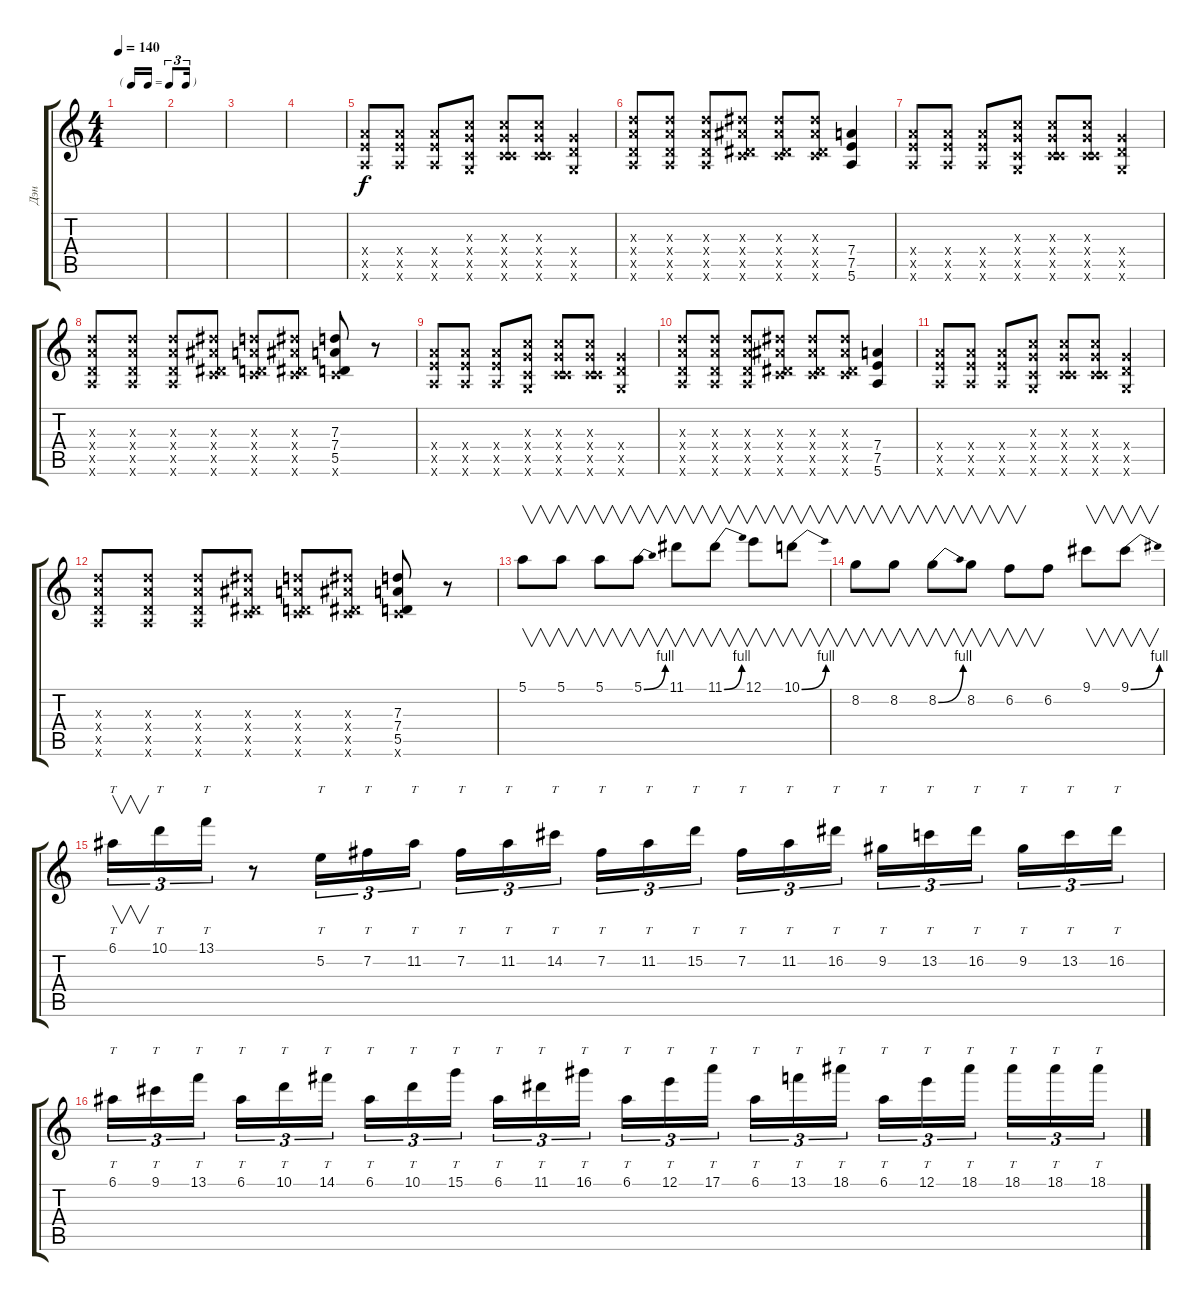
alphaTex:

\track ("Дэн" "Дэн") {instrument distortionguitar}
\staff {score tabs}
\tuning (E4 B3 G3 D3 A2 E2) {hide}
\ts (4 4)
\tf triplet16th
\tempo 140
\clef g2
\ks c
|
|
|
|
(7.4{x} 7.5{x} 5.6{x}).8 (7.4{x} 7.5{x} 5.6{x}).8 (7.4{x} 7.5{x} 5.6{x}).8 (5.3{x} 5.4{x} 3.5{x} 3.6{x}).8 (5.3{x} 5.4{x} 3.5{x} 8.6{x}).8 (5.3{x} 5.4{x} 3.5{x} 8.6{x}).8 (5.4{x} 5.5{x} 3.6{x}).4 |
(7.3{x} 7.4{x} 5.5{x} 5.6{x}).8 (7.3{x} 7.4{x} 5.5{x} 5.6{x}).8 (7.3{x} 7.4{x} 5.5{x} 5.6{x}).8 (8.3{x} 8.4{x} 6.5{x} 8.6{x}).8 (8.3{x} 8.4{x} 6.5{x} 8.6{x}).8 (8.3{x} 8.4{x} 6.5{x} 8.6{x}).8 (7.4 7.5 5.6).4 |
(7.4{x} 7.5{x} 5.6{x}).8 (7.4{x} 7.5{x} 5.6{x}).8 (7.4{x} 7.5{x} 5.6{x}).8 (5.3{x} 5.4{x} 3.5{x} 3.6{x}).8 (5.3{x} 5.4{x} 3.5{x} 8.6{x}).8 (5.3{x} 5.4{x} 3.5{x} 8.6{x}).8 (5.4{x} 5.5{x} 3.6{x}).4 |
(7.3{x} 7.4{x} 5.5{x} 5.6{x}).8 (7.3{x} 7.4{x} 5.5{x} 5.6{x}).8 (7.3{x} 7.4{x} 5.5{x} 5.6{x}).8 (8.3{x} 8.4{x} 6.5{x} 8.6{x}).8 (7.3{x} 7.4{x} 5.5{x} 8.6{x}).8 (8.3{x} 8.4{x} 6.5{x} 8.6{x}).8 (7.3 7.4 5.5 8.6{x}).8 r.8 |
(7.4{x} 7.5{x} 5.6{x}).8 (7.4{x} 7.5{x} 5.6{x}).8 (7.4{x} 7.5{x} 5.6{x}).8 (5.3{x} 5.4{x} 3.5{x} 3.6{x}).8 (5.3{x} 5.4{x} 3.5{x} 8.6{x}).8 (5.3{x} 5.4{x} 3.5{x} 8.6{x}).8 (5.4{x} 5.5{x} 3.6{x}).4 |
(7.3{x} 7.4{x} 5.5{x} 5.6{x}).8 (7.3{x} 7.4{x} 5.5{x} 5.6{x}).8 (7.3{x} 7.4{x} 5.5{x} 5.6{x}).8 (8.3{x} 8.4{x} 6.5{x} 8.6{x}).8 (8.3{x} 8.4{x} 6.5{x} 8.6{x}).8 (8.3{x} 8.4{x} 6.5{x} 8.6{x}).8 (7.4 7.5 5.6).4 |
(7.4{x} 7.5{x} 5.6{x}).8 (7.4{x} 7.5{x} 5.6{x}).8 (7.4{x} 7.5{x} 5.6{x}).8 (5.3{x} 5.4{x} 3.5{x} 3.6{x}).8 (5.3{x} 5.4{x} 3.5{x} 8.6{x}).8 (5.3{x} 5.4{x} 3.5{x} 8.6{x}).8 (5.4{x} 5.5{x} 3.6{x}).4 |
(7.3{x} 7.4{x} 5.5{x} 5.6{x}).8 (7.3{x} 7.4{x} 5.5{x} 5.6{x}).8 (7.3{x} 7.4{x} 5.5{x} 5.6{x}).8 (8.3{x} 8.4{x} 6.5{x} 8.6{x}).8 (7.3{x} 7.4{x} 5.5{x} 8.6{x}).8 (8.3{x} 8.4{x} 6.5{x} 8.6{x}).8 (7.3 7.4 5.5 8.6{x}).8 r.8 |
5.1.8{v} 5.1.8{v} 5.1.8{v} 5.1{be (bend 0 0 60 4)}.8{v} 11.1.8{v} 11.1{be (bend 0 0 60 4)}.8{v} 12.1.8{v} 10.1{be (bend 0 0 60 4)}.8{v} |
8.2.8{v} 8.2.8{v} 8.2{be (bend 0 0 60 4)}.8{v} 8.2.8{v} 6.2.8{v} 6.2.8 9.1.8{v} 9.1{be (bend 0 0 60 4)}.8{v} |
6.1.16{v tt tu (3 2)} 10.1.16{tt tu (3 2)} 13.1.16{tt tu (3 2)} r.8 5.2.16{tt tu (3 2)} 7.2.16{tt tu (3 2)} 11.2.16{tt tu (3 2) beam splitsecondary} 7.2.16{tt tu (3 2)} 11.2.16{tt tu (3 2)} 14.2.16{tt tu (3 2)} 7.2.16{tt tu (3 2)} 11.2.16{tt tu (3 2)} 15.2.16{tt tu (3 2) beam splitsecondary} 7.2.16{tt tu (3 2)} 11.2.16{tt tu (3 2)} 16.2.16{tt tu (3 2)} 9.2.16{tt tu (3 2)} 13.2.16{tt tu (3 2)} 16.2.16{tt tu (3 2) beam splitsecondary} 9.2.16{tt tu (3 2)} 13.2.16{tt tu (3 2)} 16.2.16{tt tu (3 2)} |
6.1.16{tt tu (3 2)} 9.1.16{tt tu (3 2)} 13.1.16{tt tu (3 2) beam splitsecondary} 6.1.16{tt tu (3 2)} 10.1.16{tt tu (3 2)} 14.1.16{tt tu (3 2)} 6.1.16{tt tu (3 2)} 10.1.16{tt tu (3 2)} 15.1.16{tt tu (3 2) beam splitsecondary} 6.1.16{tt tu (3 2)} 11.1.16{tt tu (3 2)} 16.1.16{tt tu (3 2)} 6.1.16{tt tu (3 2)} 12.1.16{tt tu (3 2)} 17.1.16{tt tu (3 2) beam splitsecondary} 6.1.16{tt tu (3 2)} 13.1.16{tt tu (3 2)} 18.1.16{tt tu (3 2)} 6.1.16{tt tu (3 2)} 12.1.16{tt tu (3 2)} 18.1.16{tt tu (3 2) beam splitsecondary} 18.1.16{tt tu (3 2)} 18.1.16{tt tu (3 2)} 18.1.16{tt tu (3 2)}
